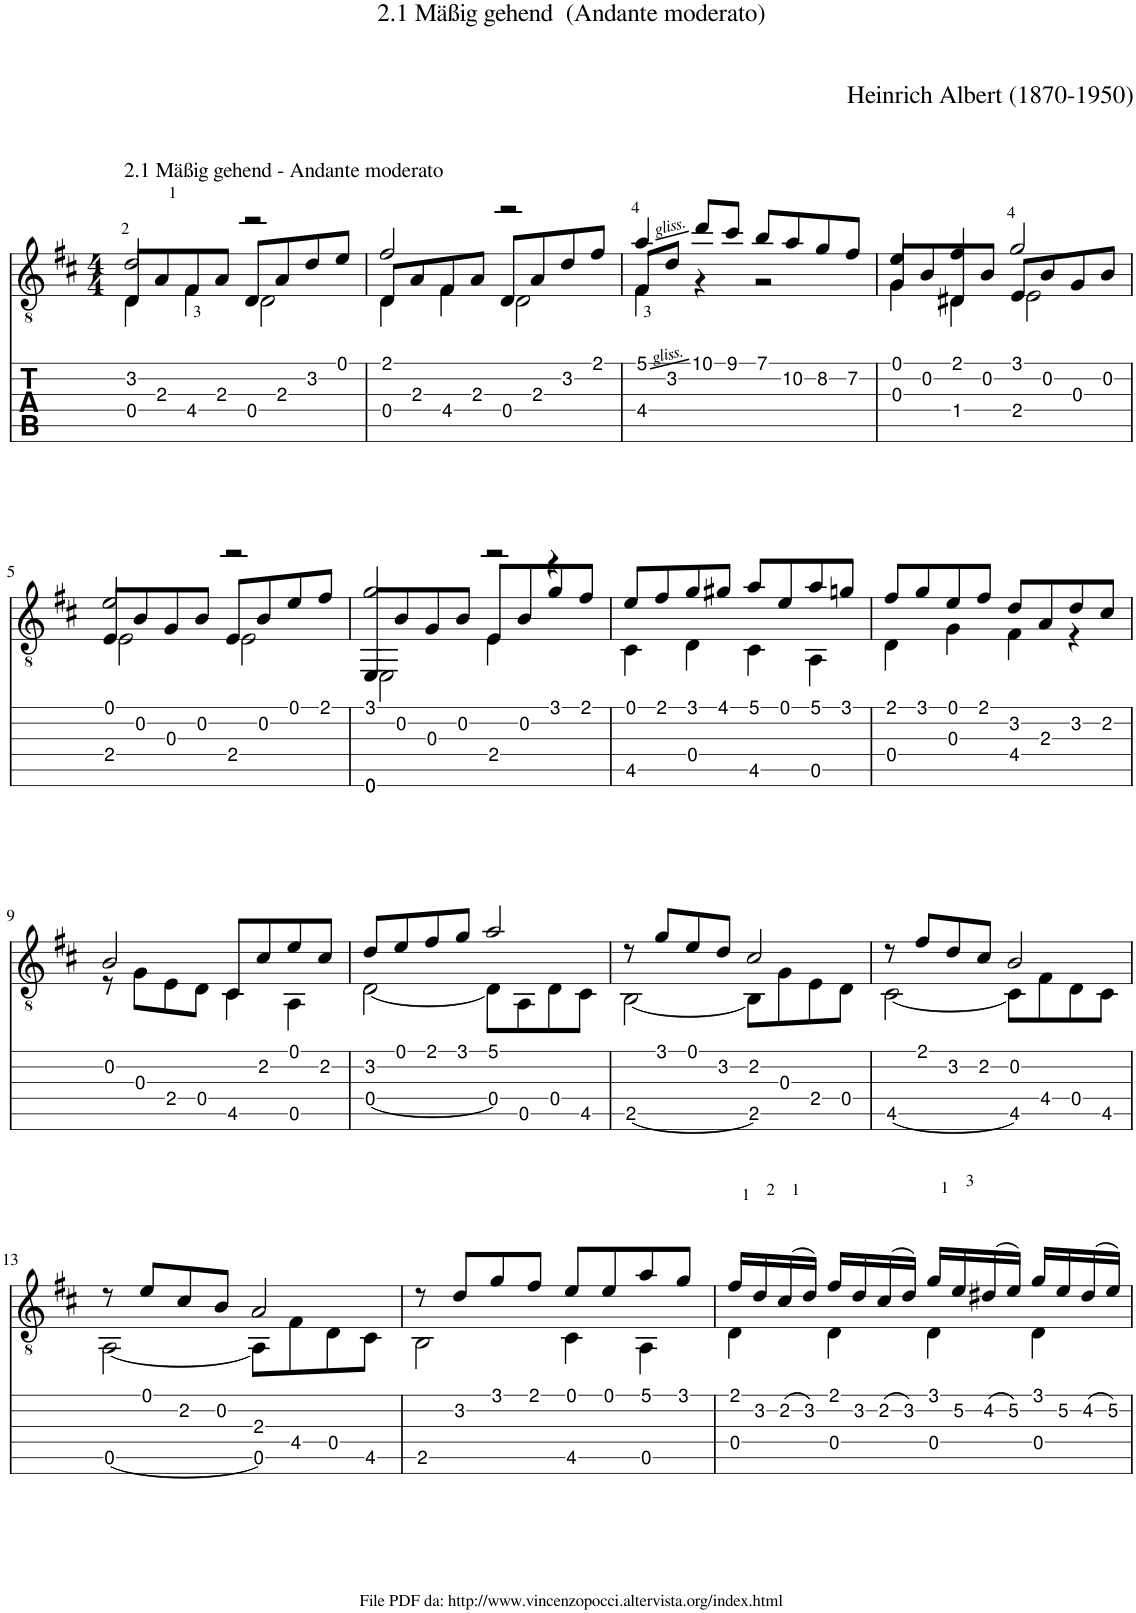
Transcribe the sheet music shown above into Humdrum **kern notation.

**kern	**kern
*part1	*part1
*staff2	*staff1
*I"Guitar	*
*I'Guit.	*
*stria6	*
*	*clefGv2
*k[f#c#]	*k[f#c#]
*M4/4	*M4/4
=1	=1
*^	*^
*	*^	*	*^
!	!	!	!LO:TX:a:t=2.1 Mäßig gehend - Andante moderato	!	!
2d	4D	8DL	2d/	4D\	8D/L
.	.	8AJ	.	.	8A/
.	4F#	8F#L	.	4F#\	8F#/
.	.	8AJ	.	.	8A/J
2r	2D	8DL	2r	2D\	8D/L
.	.	8AJ	.	.	8A/
.	.	8dL	.	.	8d/
.	.	8eJ	.	.	8e/J
=2	=2	=2	=2	=2	=2
2f#	4D	8DL	2f#/	4D\	8D/L
.	.	8AJ	.	.	8A/
.	4F#	8F#L	.	4F#\	8F#/
.	.	8AJ	.	.	8A/J
2r	2D	8DL	2r	2D\	8D/L
.	.	8AJ	.	.	8A/
.	.	8dL	.	.	8d/
.	.	8f#J	.	.	8f#/J
=3	=3	=3	=3	=3	=3
4a	4F#	8F#L	4a/	4F#\	8F#/L
.	.	8dJ	.	.	8d/J
8ddL	4r	2.ryy	8dd/L	4r	2.ryy
8cc#J	.	.	8cc#/J	.	.
8bL	2r	.	8b/L	2r	.
8aJ	.	.	8a/	.	.
8gL	.	.	8g/	.	.
8f#J	.	.	8f#/J	.	.
=4	=4	=4	=4	=4	=4
4e	4G	8GL	4e/	4G\	8G/L
.	.	8BJ	.	.	8B/
4f#	4D#	8D#L	4f#/	4D#X\	8D#/
.	.	8BJ	.	.	8B/J
2g	2E	8EL	2g/	2E\	8E/L
.	.	8BJ	.	.	8B/
.	.	8GL	.	.	8G/
.	.	8BJ	.	.	8B/J
!!LO:LB:g=z	!!	!!
=5	=5	=5	=5	=5	=5
2e	2E	8EL	2e/	2E\	8E/L
.	.	8BJ	.	.	8B/
.	.	8GL	.	.	8G/
.	.	8BJ	.	.	8B/J
2r	2E	8EL	2r	2E\	8E/L
.	.	8BJ	.	.	8B/
.	.	8eL	.	.	8e/
.	.	8f#J	.	.	8f#/J
=6	=6	=6	=6	=6	=6
2g	2EE	8EEL	2g/	2EE\	8EE/L
.	.	8BJ	.	.	8B/
.	.	8GL	.	.	8G/
.	.	8BJ	.	.	8B/J
2r	4E	8EL	2r	4E\	8E/L
.	.	8BJ	.	.	8B/
.	4r	8gL	.	4r	8g/
.	.	8f#J	.	.	8f#/J
*	*v	*v	*	*	*
*	*	*	*v	*v
=7	=7	=7	=7
8eL	4C#	8e/L	4C#\
8f#J	.	8f#/	.
8gL	4D	8g/	4D\
8g#J	.	8g#X/J	.
8aL	4C#	8a/L	4C#\
8eJ	.	8e/	.
8aL	4AA	8a/	4AA\
8gJ	.	8gn/J	.
=8	=8	=8	=8
8f#L	4D	8f#/L	4D\
8gJ	.	8g/	.
8eL	4G	8e/	4G\
8f#J	.	8f#/J	.
8dL	4F#	8d/L	4F#\
8AJ	.	8A/	.
8dL	4r	8d/	4r
8c#J	.	8c#/J	.
!!LO:LB:g=z	!!
=9	=9	=9	=9
2B	8r	2B/	8r
.	8G	.	8G\L
.	8EL	.	8E\
.	8DJ	.	8D\J
8C#L	4C#	8C#/L	4C#\
8c#J	.	8c#/	.
8eL	4AA	8e/	4AA\
8c#J	.	8c#/J	.
=10	=10	=10	=10
8dL	[2D	8d/L	[2D\
8eJ	.	8e/	.
8f#L	.	8f#/	.
8gJ	.	8g/J	.
2a	8DL]	2a/	8D\L]
.	8AAJ	.	8AA\
.	8DL	.	8D\
.	8C#J	.	8C#\J
=11	=11	=11	=11
8r	[2BB	8r	[2BB\
8g	.	8g/L	.
8eL	.	8e/	.
8dJ	.	8d/J	.
2c#	8BBL]	2c#/	8BB\L]
.	8GJ	.	8G\
.	8EL	.	8E\
.	8DJ	.	8D\J
=12	=12	=12	=12
8r	[2C#	8r	[2C#\
8f#	.	8f#/L	.
8dL	.	8d/	.
8c#J	.	8c#/J	.
2B	8C#L]	2B/	8C#\L]
.	8F#J	.	8F#\
.	8DL	.	8D\
.	8C#J	.	8C#\J
!!LO:LB:g=z	!!
=13	=13	=13	=13
8r	[2AA	8r	[2AA\
8e	.	8e/L	.
8c#L	.	8c#/	.
8BJ	.	8B/J	.
2A	8AAL]	2A/	8AA\L]
.	8F#J	.	8F#\
.	8DL	.	8D\
.	8C#J	.	8C#\J
=14	=14	=14	=14
8r	2BB	8r	2BB\
8d	.	8d/L	.
8gL	.	8g/	.
8f#J	.	8f#/J	.
8eL	4C#	8e/L	4C#\
8eJ	.	8e/	.
8aL	4AA	8a/	4AA\
8gJ	.	8g/J	.
=15	=15	=15	=15
16f#LL	4D	16f#/LL	4D\
16dJ	.	16d/	.
16c#L	.	(16c#/	.
16dJJ	.	16d/JJ)	.
16f#LL	4D	16f#/LL	4D\
16dJ	.	16d/	.
16c#L	.	(16c#/	.
16dJJ	.	16d/JJ)	.
16gLL	4D	16g/LL	4D\
16eJ	.	16e/	.
16d#L	.	(16d#X/	.
16eJJ	.	16e/JJ)	.
16gLL	4D	16g/LL	4D\
16eJ	.	16e/	.
16d#L	.	(16d#/	.
16eJJ	.	16e/JJ)	.
*v	*v	*	*
*	*v	*v
=	=
*-	*-
